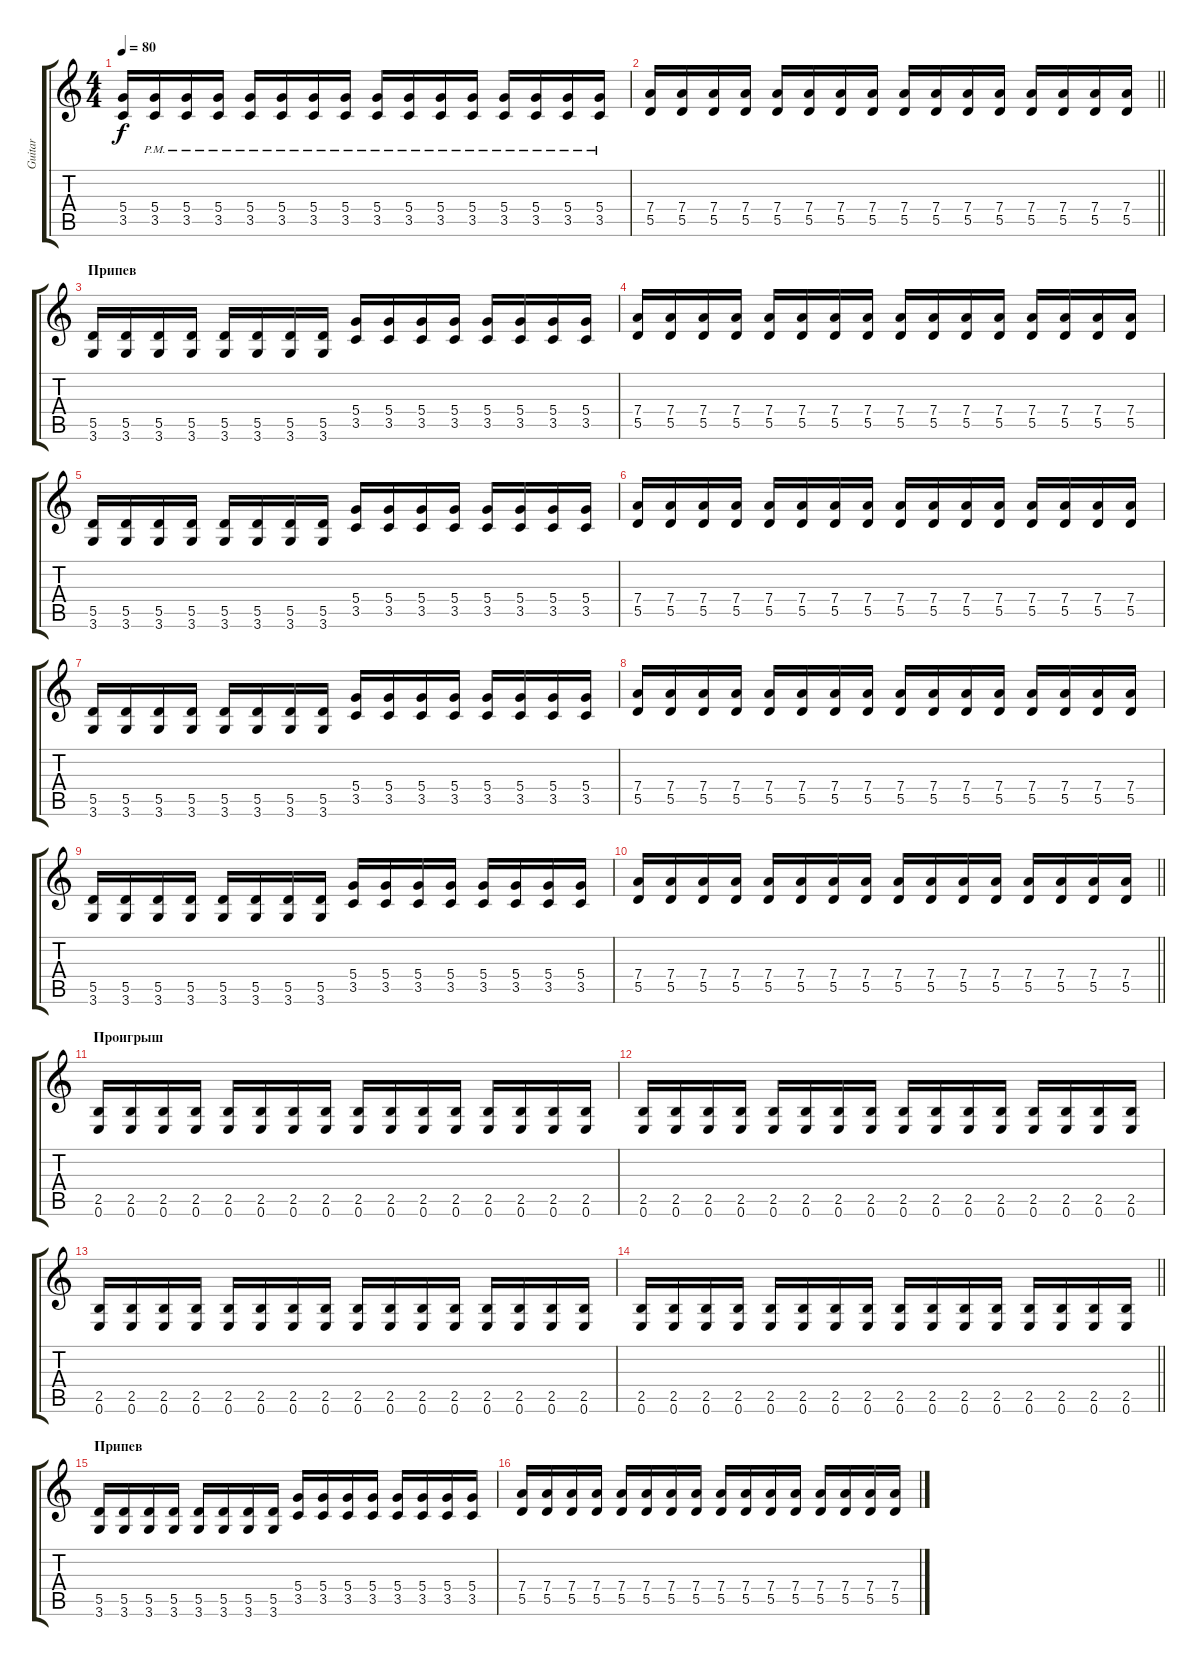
\track ("Guitar" "Guitar") {instrument overdrivenguitar}
\staff {score tabs}
\tuning (E4 B3 G3 D3 A2 E2) {hide}
\ts (4 4)
\tempo 80
\clef g2
\ks c
(5.4 3.5).16{dy f} (5.4{pm} 3.5{pm}).16 (5.4{pm} 3.5{pm}).16 (5.4{pm} 3.5{pm}).16 (5.4{pm} 3.5{pm}).16 (5.4{pm} 3.5{pm}).16 (5.4{pm} 3.5{pm}).16 (5.4{pm} 3.5{pm}).16 (5.4{pm} 3.5{pm}).16 (5.4{pm} 3.5{pm}).16 (5.4{pm} 3.5{pm}).16 (5.4{pm} 3.5{pm}).16 (5.4{pm} 3.5{pm}).16 (5.4{pm} 3.5{pm}).16 (5.4{pm} 3.5{pm}).16 (5.4{pm} 3.5{pm}).16 |
\barLineRight lightlight
(7.4 5.5).16 (7.4 5.5).16 (7.4 5.5).16 (7.4 5.5).16 (7.4 5.5).16 (7.4 5.5).16 (7.4 5.5).16 (7.4 5.5).16 (7.4 5.5).16 (7.4 5.5).16 (7.4 5.5).16 (7.4 5.5).16 (7.4 5.5).16 (7.4 5.5).16 (7.4 5.5).16 (7.4 5.5).16 |
\section ("" "Припев")
(5.5 3.6).16 (5.5 3.6).16 (5.5 3.6).16 (5.5 3.6).16 (5.5 3.6).16 (5.5 3.6).16 (5.5 3.6).16 (5.5 3.6).16 (5.4 3.5).16 (5.4 3.5).16 (5.4 3.5).16 (5.4 3.5).16 (5.4 3.5).16 (5.4 3.5).16 (5.4 3.5).16 (5.4 3.5).16 |
(7.4 5.5).16 (7.4 5.5).16 (7.4 5.5).16 (7.4 5.5).16 (7.4 5.5).16 (7.4 5.5).16 (7.4 5.5).16 (7.4 5.5).16 (7.4 5.5).16 (7.4 5.5).16 (7.4 5.5).16 (7.4 5.5).16 (7.4 5.5).16 (7.4 5.5).16 (7.4 5.5).16 (7.4 5.5).16 |
(5.5 3.6).16 (5.5 3.6).16 (5.5 3.6).16 (5.5 3.6).16 (5.5 3.6).16 (5.5 3.6).16 (5.5 3.6).16 (5.5 3.6).16 (5.4 3.5).16 (5.4 3.5).16 (5.4 3.5).16 (5.4 3.5).16 (5.4 3.5).16 (5.4 3.5).16 (5.4 3.5).16 (5.4 3.5).16 |
(7.4 5.5).16 (7.4 5.5).16 (7.4 5.5).16 (7.4 5.5).16 (7.4 5.5).16 (7.4 5.5).16 (7.4 5.5).16 (7.4 5.5).16 (7.4 5.5).16 (7.4 5.5).16 (7.4 5.5).16 (7.4 5.5).16 (7.4 5.5).16 (7.4 5.5).16 (7.4 5.5).16 (7.4 5.5).16 |
(5.5 3.6).16 (5.5 3.6).16 (5.5 3.6).16 (5.5 3.6).16 (5.5 3.6).16 (5.5 3.6).16 (5.5 3.6).16 (5.5 3.6).16 (5.4 3.5).16 (5.4 3.5).16 (5.4 3.5).16 (5.4 3.5).16 (5.4 3.5).16 (5.4 3.5).16 (5.4 3.5).16 (5.4 3.5).16 |
(7.4 5.5).16 (7.4 5.5).16 (7.4 5.5).16 (7.4 5.5).16 (7.4 5.5).16 (7.4 5.5).16 (7.4 5.5).16 (7.4 5.5).16 (7.4 5.5).16 (7.4 5.5).16 (7.4 5.5).16 (7.4 5.5).16 (7.4 5.5).16 (7.4 5.5).16 (7.4 5.5).16 (7.4 5.5).16 |
(5.5 3.6).16 (5.5 3.6).16 (5.5 3.6).16 (5.5 3.6).16 (5.5 3.6).16 (5.5 3.6).16 (5.5 3.6).16 (5.5 3.6).16 (5.4 3.5).16 (5.4 3.5).16 (5.4 3.5).16 (5.4 3.5).16 (5.4 3.5).16 (5.4 3.5).16 (5.4 3.5).16 (5.4 3.5).16 |
\barLineRight lightlight
(7.4 5.5).16 (7.4 5.5).16 (7.4 5.5).16 (7.4 5.5).16 (7.4 5.5).16 (7.4 5.5).16 (7.4 5.5).16 (7.4 5.5).16 (7.4 5.5).16 (7.4 5.5).16 (7.4 5.5).16 (7.4 5.5).16 (7.4 5.5).16 (7.4 5.5).16 (7.4 5.5).16 (7.4 5.5).16 |
\section ("" "Проигрыш")
(2.5 0.6).16 (2.5 0.6).16 (2.5 0.6).16 (2.5 0.6).16 (2.5 0.6).16 (2.5 0.6).16 (2.5 0.6).16 (2.5 0.6).16 (2.5 0.6).16 (2.5 0.6).16 (2.5 0.6).16 (2.5 0.6).16 (2.5 0.6).16 (2.5 0.6).16 (2.5 0.6).16 (2.5 0.6).16 |
(2.5 0.6).16 (2.5 0.6).16 (2.5 0.6).16 (2.5 0.6).16 (2.5 0.6).16 (2.5 0.6).16 (2.5 0.6).16 (2.5 0.6).16 (2.5 0.6).16 (2.5 0.6).16 (2.5 0.6).16 (2.5 0.6).16 (2.5 0.6).16 (2.5 0.6).16 (2.5 0.6).16 (2.5 0.6).16 |
(2.5 0.6).16 (2.5 0.6).16 (2.5 0.6).16 (2.5 0.6).16 (2.5 0.6).16 (2.5 0.6).16 (2.5 0.6).16 (2.5 0.6).16 (2.5 0.6).16 (2.5 0.6).16 (2.5 0.6).16 (2.5 0.6).16 (2.5 0.6).16 (2.5 0.6).16 (2.5 0.6).16 (2.5 0.6).16 |
\barLineRight lightlight
(2.5 0.6).16 (2.5 0.6).16 (2.5 0.6).16 (2.5 0.6).16 (2.5 0.6).16 (2.5 0.6).16 (2.5 0.6).16 (2.5 0.6).16 (2.5 0.6).16 (2.5 0.6).16 (2.5 0.6).16 (2.5 0.6).16 (2.5 0.6).16 (2.5 0.6).16 (2.5 0.6).16 (2.5 0.6).16 |
\section ("" "Припев")
(5.5 3.6).16 (5.5 3.6).16 (5.5 3.6).16 (5.5 3.6).16 (5.5 3.6).16 (5.5 3.6).16 (5.5 3.6).16 (5.5 3.6).16 (5.4 3.5).16 (5.4 3.5).16 (5.4 3.5).16 (5.4 3.5).16 (5.4 3.5).16 (5.4 3.5).16 (5.4 3.5).16 (5.4 3.5).16 |
(7.4 5.5).16 (7.4 5.5).16 (7.4 5.5).16 (7.4 5.5).16 (7.4 5.5).16 (7.4 5.5).16 (7.4 5.5).16 (7.4 5.5).16 (7.4 5.5).16 (7.4 5.5).16 (7.4 5.5).16 (7.4 5.5).16 (7.4 5.5).16 (7.4 5.5).16 (7.4 5.5).16 (7.4 5.5).16
